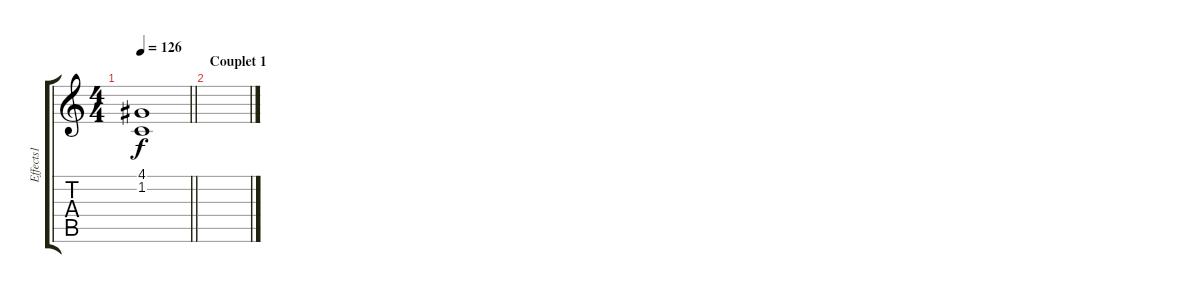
\track ("Effects1" "Effects1") {instrument pad2warm}
\staff {score tabs}
\tuning (E4 B3 G3 D3 A2 E2) {hide}
\ts (4 4)
\tempo 126
\clef g2
\barLineRight lightlight
\ks c
(4.1 1.2{t}).1{dy f} |
\section ("" "Couplet 1")
